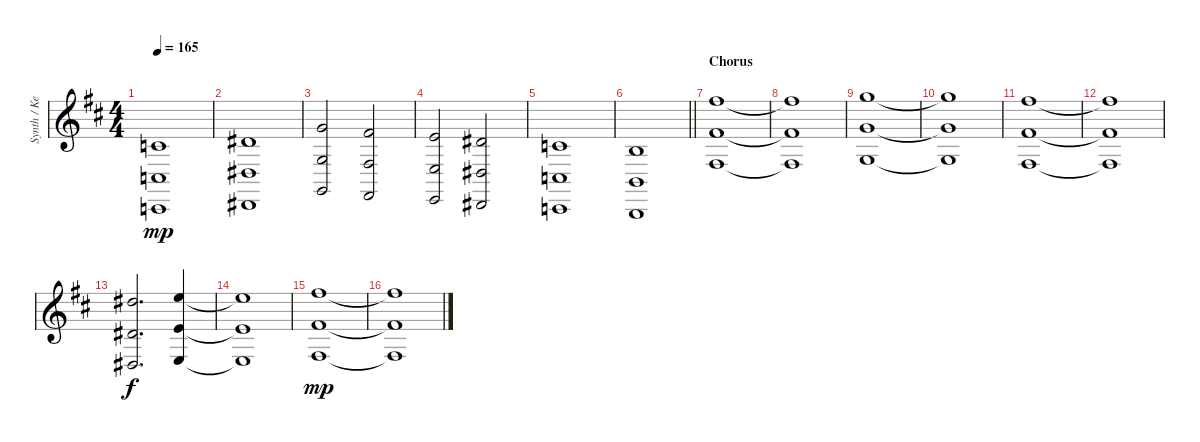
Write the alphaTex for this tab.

\track ("Synth / Keyboard V" "Synth / Ke") {instrument choiraahs}
\staff {score}
\tuning (Db4 Ab3 E3 B2 Gb2 B1) {hide}
\ts (4 4)
\tempo 165
\clef g2
\ks d
(4.2 1.4 1.6).1{dy mp} |
(7.2 4.4 4.6).1 |
(11.2 8.4 8.6).2 (10.2 7.4 7.6).2 |
(8.2 5.4 5.6).2 (7.2 4.4 4.6).2 |
(4.2 1.4 1.6).1 |
\barLineRight lightlight
(3.2 0.4 0.6).1 |
\section ("" "Chorus")
(17.1 14.3 12.5).1 |
(17.1{t} 14.3{t} 12.5{t}).1 |
(18.1 15.3 13.5).1 |
(18.1{t} 15.3{t} 13.5{t}).1 |
(17.1 14.3 12.5).1 |
(17.1{t} 14.3{t} 12.5{t}).1 |
(14.1 11.3 9.5).2{d dy f} (15.1 12.3 10.5).4 |
(15.1{t} 12.3{t} 10.5{t}).1 |
(17.1 14.3 12.5).1{dy mp} |
(17.1{t} 14.3{t} 12.5{t}).1
